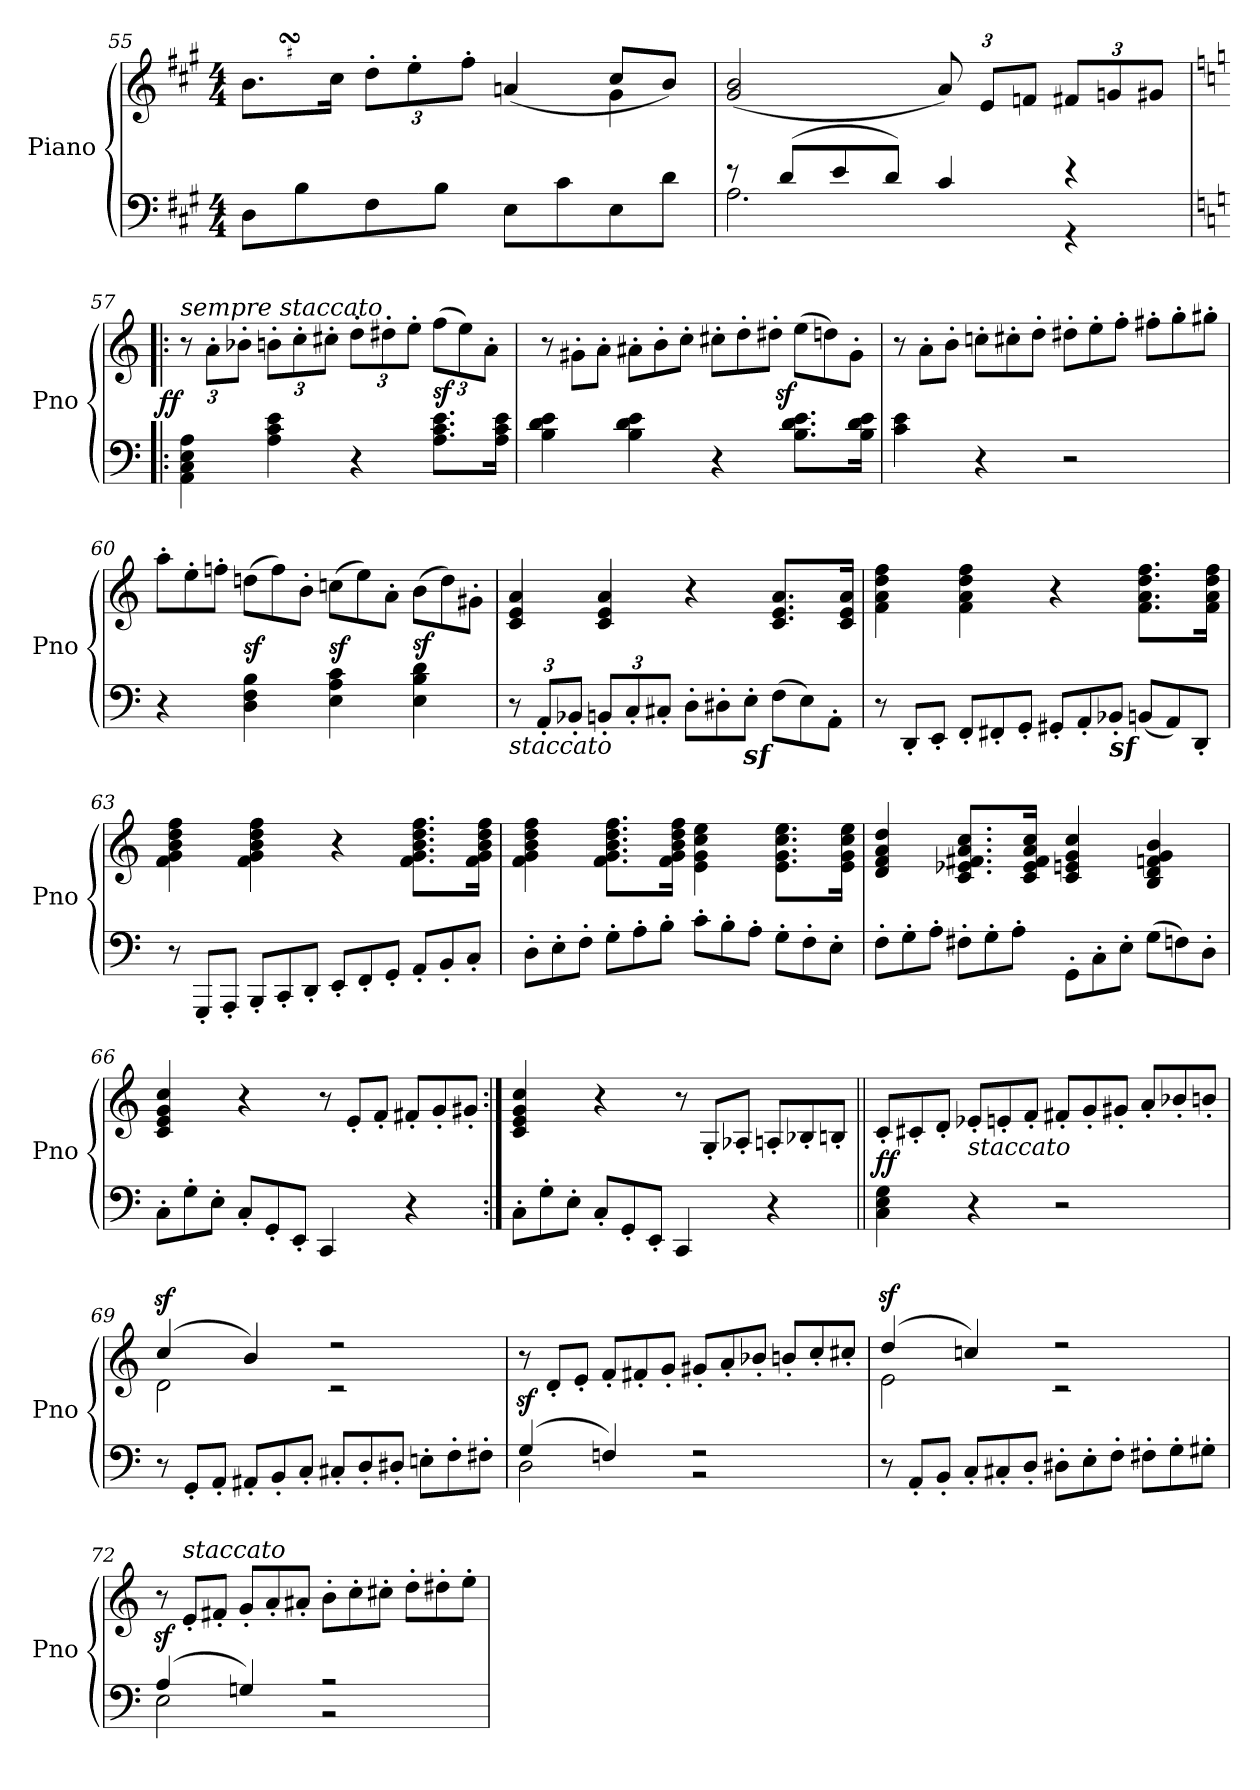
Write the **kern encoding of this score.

**kern	**kern	**dynam
*part1	*part1	*part1
*staff2	*staff1	*staff1/2
*I"Piano	*	*
*I'Pno	*	*
*clefF4	*clefG2	*
*k[f#c#g#]	*k[f#c#g#]	*
*A:	*A:	*
*M4/4	*M4/4	*
=55	=55	=55
*	*^	*
!	!	!LO:TURN:lacc=#	!
8DL	2ryy	8.bSSsL	.
8B	.	.	.
.	.	16cc#Jk	.
8F#	.	12dd'>L	.
.	.	12ee'>	.
8BJ	.	.	.
.	.	12ff#'>J	.
8EL	(4an	4ryy	.
8c#	.	.	.
8E	8cc#L	4g#	.
8dJ	8bJ)	.	.
*	*v	*v	*
=56	=56	=56
*^	*	*
8r	2.A	(>2g# 2b	.
(8dL	.	.	.
8e	.	.	.
8dJ)	.	.	.
*	*	*Xbrackettup	*
4c#	.	12a)	.
.	.	12eL	.
.	.	12fnJ	.
4r	4r	12f#XL	.
.	.	12gn	.
.	.	12g#XJ	.
*v	*v	*	*
=57!|:	=57!|:	=57!|:
*k[]	*k[]	*
*a:	*a:	*
!	!LO:TX:a:i:t=sempre staccato	!
!	!	!LO:DY:rj
4AA 4C 4E 4A	12r	ff
.	12a'\L	.
.	12b-X'\J	.
4A 4c 4e	12bn'L	.
.	12cc'	.
.	12cc#X'J	.
4r	12dd'L	.
.	12dd#X'	.
.	12ee'J	.
8.A 8.c 8.eL	(12ffL	sf
.	12ee)	.
.	12a'J	.
16A 16c 16eJk	.	.
=58	=58	=58
*	*Xtuplet	*
4B 4d 4e	12r	.
.	12g#X'\L	.
.	12a'\J	.
4B 4d 4e	12a#X'L	.
.	12b'	.
.	12cc'J	.
4r	12cc#X'L	.
.	12dd'	.
.	12dd#X'J	.
!	!	!LO:DY:rj
8.B 8.d 8.eL	(12eeL	sf
.	12ddn)	.
.	12g#'J	.
16B 16d 16eJk	.	.
=59	=59	=59
4c 4e	12r	.
.	12a'\L	.
.	12b'\J	.
4r	12ccn'L	.
.	12cc#X'	.
.	12dd'J	.
2r	12dd#X'L	.
.	12ee'	.
.	12ff'J	.
.	12ff#X'L	.
.	12gg'	.
.	12gg#X'J	.
=60	=60	=60
4r	12aa'L	.
.	12ee'	.
.	12ffn'J	.
4D 4F 4B	(12ddnL	sf
.	12ff)	.
.	12b'J	.
4E 4A 4c	(12ccnL	sf
.	12ee)	.
.	12a'J	.
4E 4B 4d	(12bL	sf
.	12dd)	.
.	12g#X'J	.
=61	=61	=61
*Xbrackettup	*	*
!LO:TX:b:i:t=staccato	!	!
12r	4c 4e 4a	.
12AA'L	.	.
12BB-X'J	.	.
12BBn'L	4c 4e 4a	.
12C'	.	.
12C#X'J	.	.
*Xtuplet	*	*
12D'L	4r	.
12D#X'	.	.
12E'J	.	.
!LO:DY:rj	!	!
(12Fz\L	8.c 8.e 8.aL	.
12E\)	.	.
12AA'\J	.	.
.	16c 16e 16aJk	.
=62	=62	=62
12r	4f 4a 4dd 4ff	.
12DD'L	.	.
12EE'J	.	.
12FF'L	4f 4a 4dd 4ff	.
12FF#X'	.	.
12GG'J	.	.
12GG#X'L	4r	.
12AA'	.	.
12BB-X'J	.	.
!LO:DY:rj	!	!
(12BBnzL	8.f 8.a 8.dd 8.ffL	.
12AA)	.	.
12DD'J	.	.
.	16f 16a 16dd 16ffJk	.
=63	=63	=63
12r	4f 4g 4b 4dd 4ff	.
12GGG'L	.	.
12AAA'J	.	.
12BBB'L	4f 4g 4b 4dd 4ff	.
12CC'	.	.
12DD'J	.	.
12EE'L	4r	.
12FF'	.	.
12GG'J	.	.
12AA'L	8.f 8.g 8.b 8.dd 8.ffL	.
12BB'	.	.
12C'J	.	.
.	16f 16g 16b 16dd 16ffJk	.
=64	=64	=64
12D'L	4f 4g 4b 4dd 4ff	.
12E'	.	.
12F'J	.	.
12G'L	8.f 8.g 8.b 8.dd 8.ffL	.
12A'	.	.
12B'J	.	.
.	16f 16g 16b 16dd 16ffJk	.
12c'L	4e\ 4g\ 4cc\ 4ee\	.
12B'	.	.
12A'J	.	.
12G'L	8.e\ 8.g\ 8.cc\ 8.ee\L	.
12F'	.	.
12E'J	.	.
.	16e\ 16g\ 16cc\ 16ee\Jk	.
=65	=65	=65
12F'L	4d 4f 4a 4dd	.
12G'	.	.
12A'J	.	.
12F#X'L	8.c 8.e-X 8.f#X 8.a 8.ccL	.
12G'	.	.
12A'J	.	.
.	16c 16e- 16f# 16a 16ccJk	.
12GG'\L	4c 4en 4g 4cc	.
12C'\	.	.
12E'\J	.	.
(12GL	4B 4d 4fn 4g 4b	.
12Fn)	.	.
12D'J	.	.
=66	=66	=66
12C'L	4c 4e 4g 4cc	.
12G'	.	.
12E'J	.	.
12C'L	4r	.
12GG'	.	.
12EE'J	.	.
4CC	12r	.
.	12e'L	.
.	12f'J	.
4r	12f#X'L	.
.	12g'	.
.	12g#X'J	.
=67:|!	=67:|!	=67:|!
12C'L	4c 4e 4g 4cc	.
12G'	.	.
12E'J	.	.
12C'L	4r	.
12GG'	.	.
12EE'J	.	.
4CC	12r	.
.	12G'L	.
.	12A-X'J	.
4r	12An'L	.
.	12B-X'	.
.	12Bn'J	.
=68||	=68||	=68||
4C 4E 4G	12c'L	ff
.	12c#X'	.
.	12d'J	.
!	!LO:TX:b:i:t=staccato	!
4r	12e-X'L	.
.	12en'	.
.	12f'J	.
2r	12f#X'L	.
.	12g'	.
.	12g#X'J	.
.	12a'L	.
.	12b-X'	.
.	12bn'J	.
=69	=69	=69
*	*^	*
12r	(4ccz>	2d	.
12GG'L	.	.	.
12AA'J	.	.	.
12AA#X'L	4b)	.	.
12BB'	.	.	.
12C'J	.	.	.
12C#X'L	2r	2r	.
12D'	.	.	.
12D#X'J	.	.	.
12En'L	.	.	.
12F'	.	.	.
12F#X'J	.	.	.
*	*v	*v	*
=70	=70	=70
*^	*	*
(4Gz<	2D	12r	.
.	.	12d'L	.
.	.	12e'J	.
4Fn)	.	12f'L	.
.	.	12f#X'	.
.	.	12g'J	.
2r	2r	12g#X'L	.
.	.	12a'	.
.	.	12b-X'J	.
.	.	12bn'/L	.
.	.	12cc'/	.
.	.	12cc#X'/J	.
*v	*v	*	*
=71	=71	=71
*	*^	*
12r	(4ddz<	2e	.
12AA'L	.	.	.
12BB'J	.	.	.
12C'L	4ccn)	.	.
12C#X'	.	.	.
12D'J	.	.	.
12D#X'L	2r	2r	.
12E'	.	.	.
12F'J	.	.	.
12F#X'L	.	.	.
12G'	.	.	.
12G#X'J	.	.	.
*	*v	*v	*
=72	=72	=72
*^	*	*
(4Az<	2E	12r	.
!	!	!LO:TX:a:i:t=staccato	!
.	.	12e'L	.
.	.	12f#X'J	.
4Gn)	.	12g'L	.
.	.	12a'	.
.	.	12a#X'J	.
2r	2r	12b'L	.
.	.	12cc'	.
.	.	12cc#X'J	.
.	.	12dd'L	.
.	.	12dd#X'	.
.	.	12ee'J	.
*v	*v	*	*
=	=	=
*-	*-	*-
